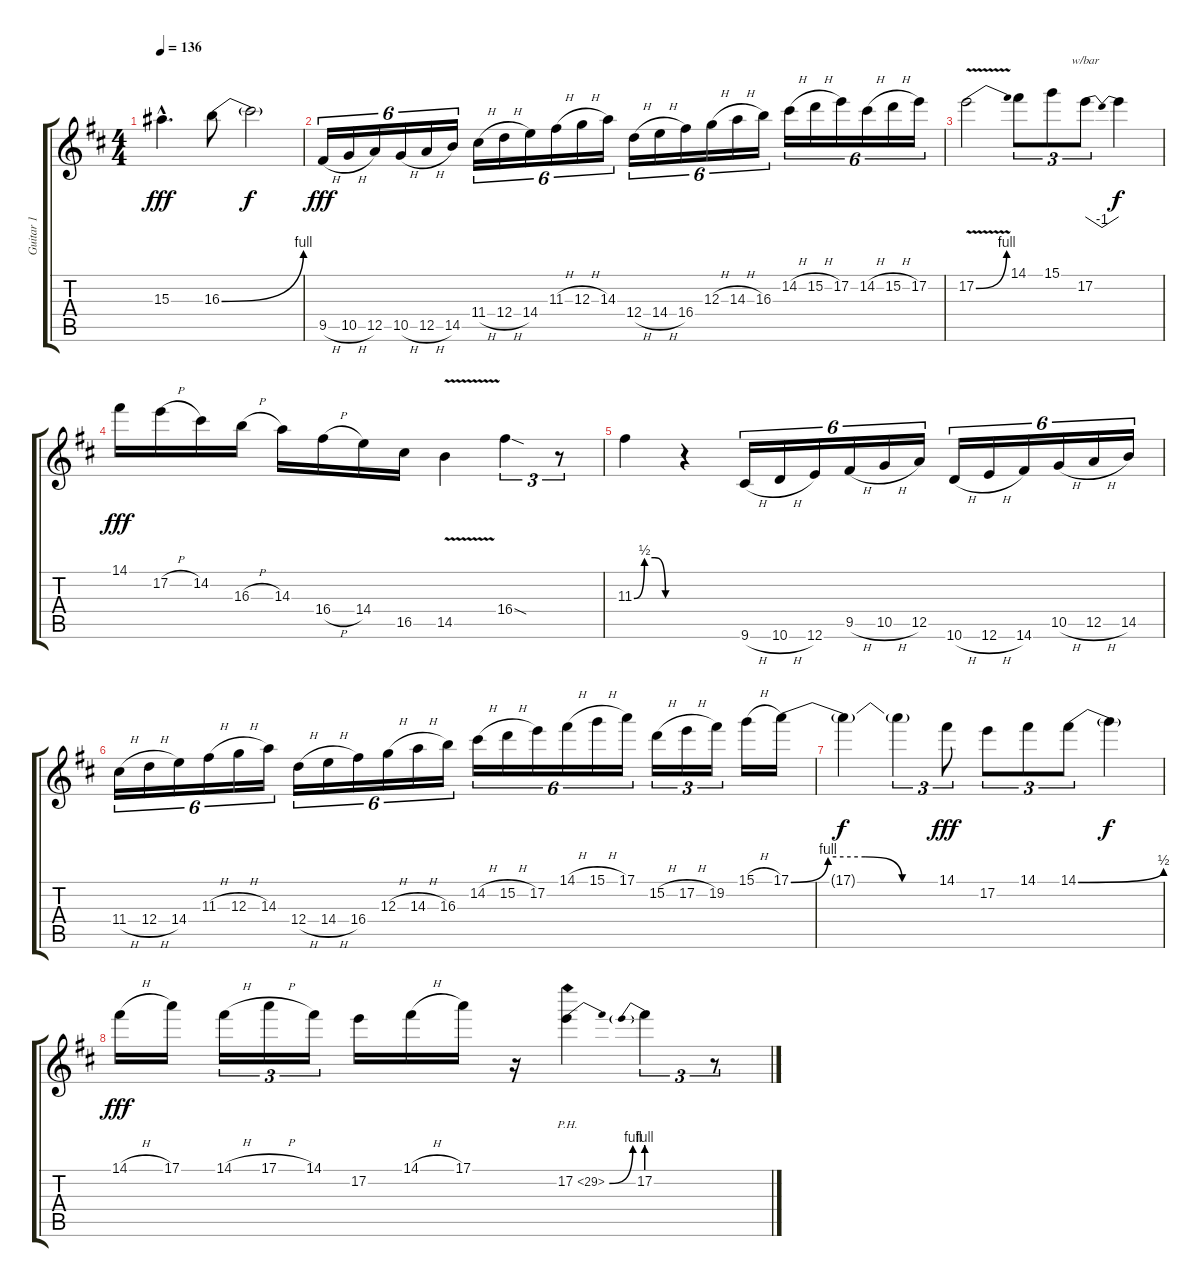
\track ("Guitar 1" "Guitar 1") {instrument distortionguitar}
\staff {score tabs}
\tuning (E4 B3 G3 D3 A2 E2) {hide}
\ts (4 4)
\tempo 136
\clef g2
\ks d
15.3{hac}.4{d dy fff} 16.3{be (bend 0 0 60 4)}.8 16.3{t}.2{dy f} |
9.5{h}.16{tu (6 4) dy fff} 10.5{h}.16{tu (6 4)} 12.5.16{tu (6 4)} 10.5{h}.16{tu (6 4)} 12.5{h}.16{tu (6 4)} 14.5.16{tu (6 4)} 11.4{h}.16{tu (6 4)} 12.4{h}.16{tu (6 4)} 14.4.16{tu (6 4)} 11.3{h}.16{tu (6 4)} 12.3{h}.16{tu (6 4)} 14.3.16{tu (6 4)} 12.4{h}.16{tu (6 4)} 14.4{h}.16{tu (6 4)} 16.4.16{tu (6 4)} 12.3{h}.16{tu (6 4)} 14.3{h}.16{tu (6 4)} 16.3.16{tu (6 4)} 14.2{h}.16{tu (6 4)} 15.2{h}.16{tu (6 4)} 17.2.16{tu (6 4)} 14.2{h}.16{tu (6 4)} 15.2{h}.16{tu (6 4)} 17.2.16{tu (6 4)} |
17.2{be (bend 0 0 60 4) v}.2 14.1.8{tu (3 2)} 15.1.8{tu (3 2)} 17.2.8{tu (3 2) tbe (dip default 0 0 30 -4 60 0)} 17.2{t}.4{dy f} |
14.1.16{dy fff} 17.2{h}.16 14.2.16 16.3{h}.16 14.3.16 16.4{h}.16 14.4.16 16.5.16 14.5{v}.4 16.4{sod}.4{tu (3 2)} r.8{tu (3 2)} |
11.3{be (custom 0 0 15 2 30 2 45 0 60 0)}.4 r.4 9.6{h}.16{tu (6 4)} 10.6{h}.16{tu (6 4)} 12.6.16{tu (6 4)} 9.5{h}.16{tu (6 4)} 10.5{h}.16{tu (6 4)} 12.5.16{tu (6 4)} 10.6{h}.16{tu (6 4)} 12.6{h}.16{tu (6 4)} 14.6.16{tu (6 4)} 10.5{h}.16{tu (6 4)} 12.5{h}.16{tu (6 4)} 14.5.16{tu (6 4)} |
11.4{h}.16{tu (6 4)} 12.4{h}.16{tu (6 4)} 14.4.16{tu (6 4)} 11.3{h}.16{tu (6 4)} 12.3{h}.16{tu (6 4)} 14.3.16{tu (6 4)} 12.4{h}.16{tu (6 4)} 14.4{h}.16{tu (6 4)} 16.4.16{tu (6 4)} 12.3{h}.16{tu (6 4)} 14.3{h}.16{tu (6 4)} 16.3.16{tu (6 4)} 14.2{h}.16{tu (6 4)} 15.2{h}.16{tu (6 4)} 17.2.16{tu (6 4)} 14.1{h}.16{tu (6 4)} 15.1{h}.16{tu (6 4)} 17.1.16{tu (6 4)} 15.2{h}.16{tu (3 2)} 17.2{h}.16{tu (3 2)} 19.2.16{tu (3 2)} 15.1{h}.16 17.1{be (custom 0 0 15 4 30 4 45 0 60 0)}.16 |
17.1{t}.4{dy f} 17.1{t}.4{tu (3 2)} 14.1.8{tu (3 2) dy fff} 17.2.8{tu (3 2)} 14.1.8{tu (3 2)} 14.1{be (bend 0 0 60 2)}.8{tu (3 2)} 14.1{t}.4{dy f} |
14.1{h}.16{dy fff} 17.1.16 14.1{h}.16{tu (3 2)} 17.1{h}.16{tu (3 2)} 14.1.16{tu (3 2)} 17.2.16 14.1{h}.16 17.1.16 r.16 17.2{be (bend 0 0 60 4) ph 12}.4 17.2{be (prebend 0 4 60 4)}.4{tu (3 2)} r.8{tu (3 2)}
